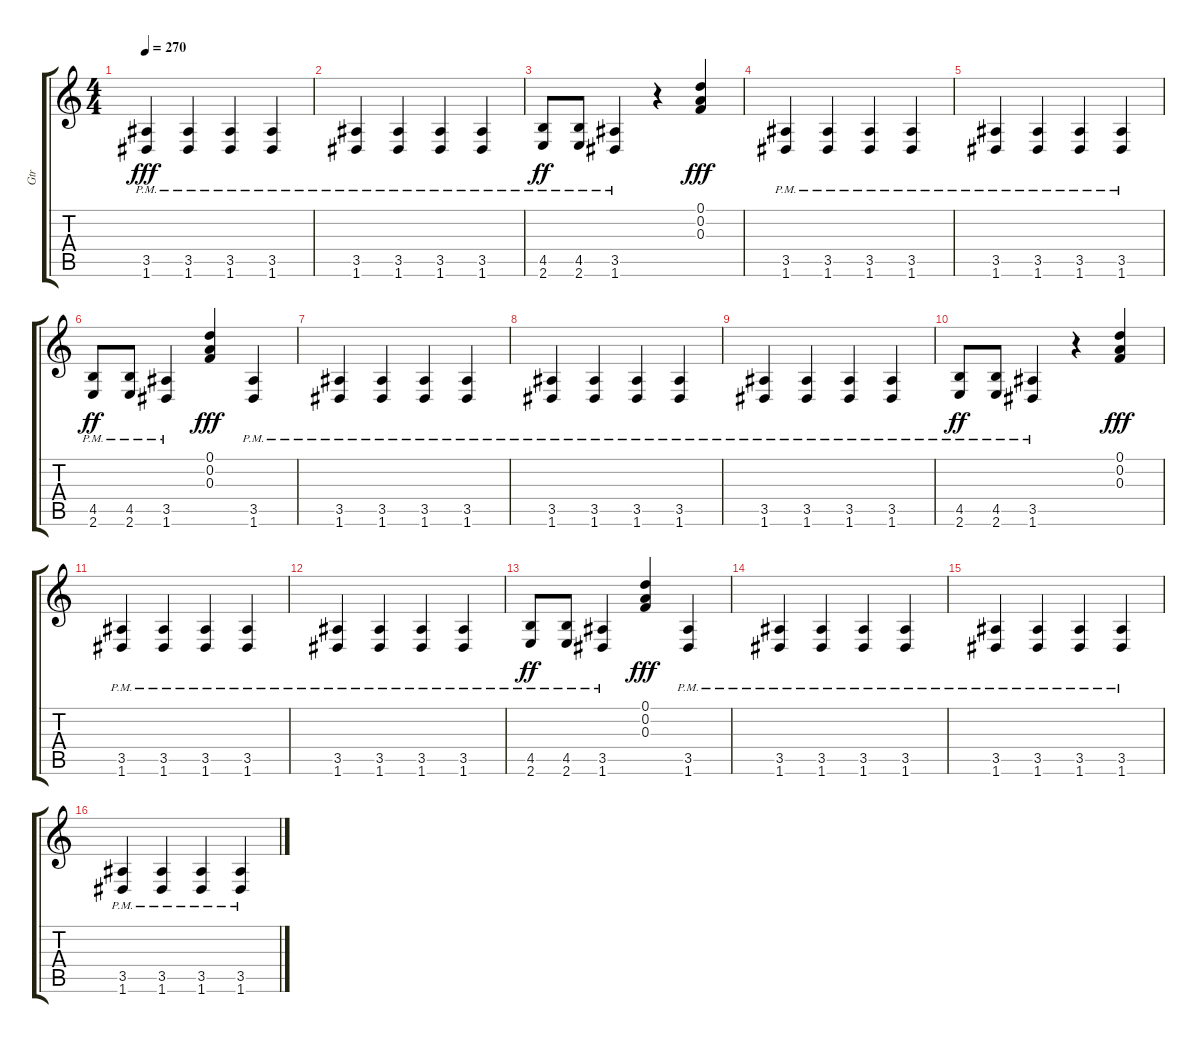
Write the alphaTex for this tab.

\track ("Gtr" "Gtr") {instrument distortionguitar}
\staff {score tabs}
\tuning (D4 A3 F3 C3 G2 D2) {hide}
\ts (4 4)
\tempo 270
\clef g2
\ks c
(3.5{pm} 1.6{pm}).4{dy fff} (3.5{pm} 1.6{pm}).4 (3.5{pm} 1.6{pm}).4 (3.5{pm} 1.6{pm}).4 |
(3.5{pm} 1.6{pm}).4 (3.5{pm} 1.6{pm}).4 (3.5{pm} 1.6{pm}).4 (3.5{pm} 1.6{pm}).4 |
(4.5{pm} 2.6{pm}).8{dy ff} (4.5{pm} 2.6{pm}).8 (3.5 1.6{pm}).4 r.4 (0.1 0.2 0.3).4{dy fff} |
(3.5{pm} 1.6{pm}).4 (3.5{pm} 1.6{pm}).4 (3.5{pm} 1.6{pm}).4 (3.5{pm} 1.6{pm}).4 |
(3.5{pm} 1.6{pm}).4 (3.5{pm} 1.6{pm}).4 (3.5{pm} 1.6{pm}).4 (3.5{pm} 1.6{pm}).4 |
(4.5{pm} 2.6{pm}).8{dy ff} (4.5{pm} 2.6{pm}).8 (3.5 1.6{pm}).4 (0.1 0.2 0.3).4{dy fff} (3.5{pm} 1.6{pm}).4 |
(3.5{pm} 1.6{pm}).4 (3.5{pm} 1.6{pm}).4 (3.5{pm} 1.6{pm}).4 (3.5{pm} 1.6{pm}).4 |
(3.5{pm} 1.6{pm}).4 (3.5{pm} 1.6{pm}).4 (3.5{pm} 1.6{pm}).4 (3.5{pm} 1.6{pm}).4 |
(3.5{pm} 1.6{pm}).4 (3.5{pm} 1.6{pm}).4 (3.5{pm} 1.6{pm}).4 (3.5{pm} 1.6{pm}).4 |
(4.5{pm} 2.6{pm}).8{dy ff} (4.5{pm} 2.6{pm}).8 (3.5 1.6{pm}).4 r.4 (0.1 0.2 0.3).4{dy fff} |
(3.5{pm} 1.6{pm}).4 (3.5{pm} 1.6{pm}).4 (3.5{pm} 1.6{pm}).4 (3.5{pm} 1.6{pm}).4 |
(3.5{pm} 1.6{pm}).4 (3.5{pm} 1.6{pm}).4 (3.5{pm} 1.6{pm}).4 (3.5{pm} 1.6{pm}).4 |
(4.5{pm} 2.6{pm}).8{dy ff} (4.5{pm} 2.6{pm}).8 (3.5 1.6{pm}).4 (0.1 0.2 0.3).4{dy fff} (3.5{pm} 1.6{pm}).4 |
(3.5{pm} 1.6{pm}).4 (3.5{pm} 1.6{pm}).4 (3.5{pm} 1.6{pm}).4 (3.5{pm} 1.6{pm}).4 |
(3.5{pm} 1.6{pm}).4 (3.5{pm} 1.6{pm}).4 (3.5{pm} 1.6{pm}).4 (3.5{pm} 1.6{pm}).4 |
(3.5{pm} 1.6{pm}).4 (3.5{pm} 1.6{pm}).4 (3.5{pm} 1.6{pm}).4 (3.5{pm} 1.6{pm}).4
